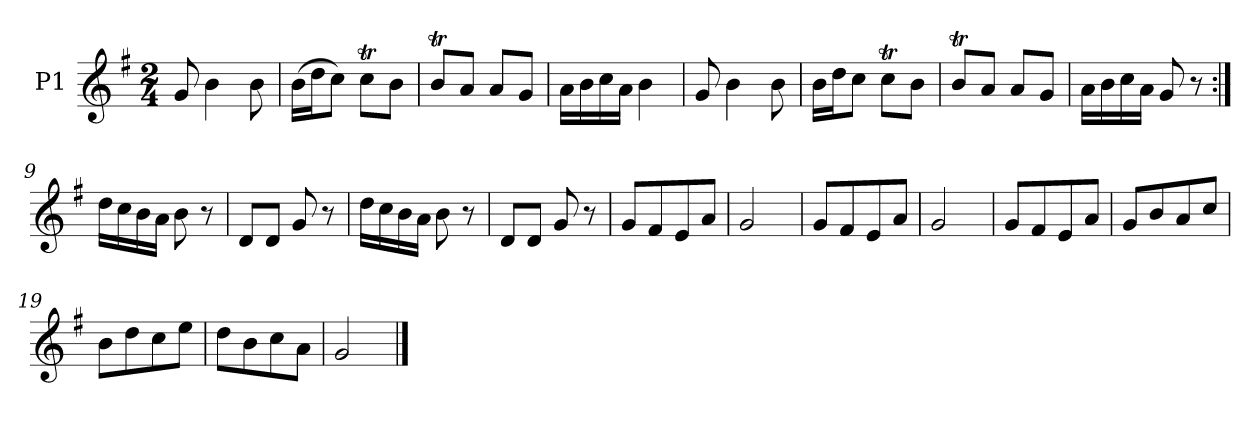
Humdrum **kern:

**kern
*part1
*staff1
*I"P1
*clefG2
*k[f#]
*G:
*M2/4
=1
8g
4b
8b
=2
(16bLL
16ddJ
8ccJ)
8ccTL
8bJ
=3
8btL
8aJ
8aL
8gJ
=4
16aLL
16b
16cc
16aJJ
4b
=5
8g
4b
8b
=6
16bLL
16ddJ
8ccJ
8ccTL
8bJ
=7
8btL
8aJ
8aL
8gJ
=8
16aLL
16b
16cc
16aJJ
8g
8r
=9:|!
16ddLL
16cc
16b
16aJJ
8b
8r
=10
8dL
8dJ
8g
8r
=11
16ddLL
16cc
16b
16aJJ
8b
8r
=12
8dL
8dJ
8g
8r
=13
8gL
8f#
8e
8aJ
=14
2g
=15
8gL
8f#
8e
8aJ
=16
2g
=17
8gL
8f#
8e
8aJ
=18
8gL
8b
8a
8ccJ
=19
8bL
8dd
8cc
8eeJ
=20
8ddL
8b
8cc
8aJ
=21
2g
==
*-
